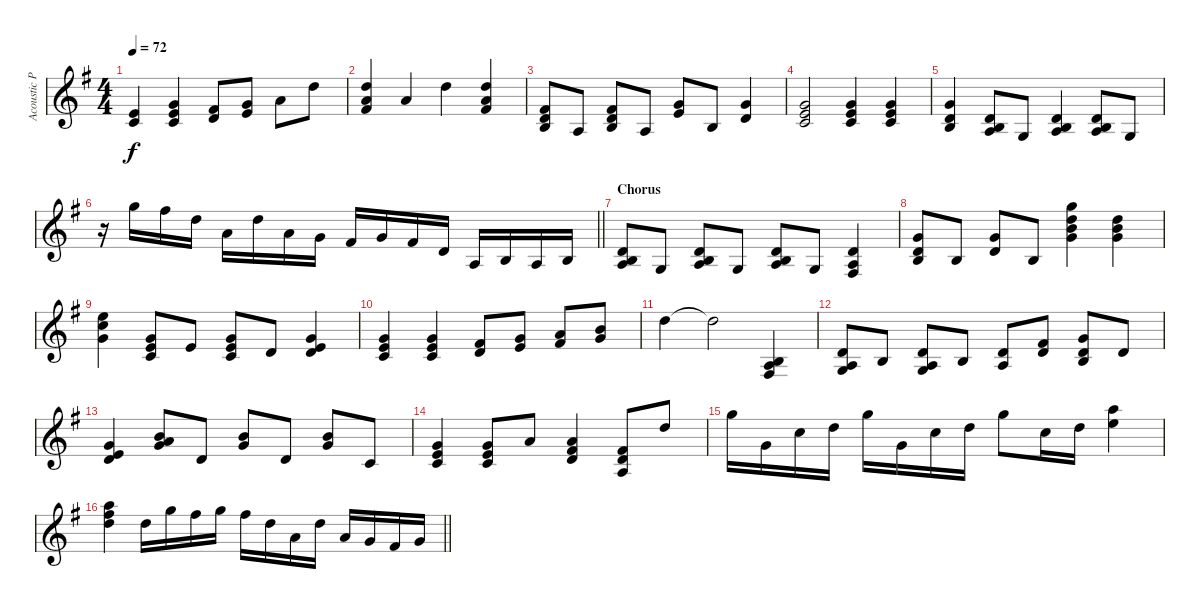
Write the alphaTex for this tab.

\track ("Acoustic Piano (Staff 1)" "Acoustic P") {instrument acousticgrandpiano}
\staff {score}
\tuning (E4 B3 G3 D3 A2 E2 B1) {hide}
\ts (4 4)
\tempo 72
\clef g2
\ks g
(0.1 1.2).4{dy f} (0.1 8.2 5.3).4 (2.1 3.2).8 (3.1 5.2).8 5.1.8 10.1.8 |
(10.1 10.2 11.3).4 5.1.4 10.1.4 (10.1 10.2 11.3).4 |
(2.1 3.2 4.3).8 2.3.8 (2.1 0.2 7.3).8 2.3.8 (3.1 5.2).8 0.2.8 (3.1 3.2).4 |
(0.1 1.2 12.3).2 (3.1 5.2 5.3).4 (0.1 1.2 12.3).4 |
(3.1 0.2 7.3).4 (3.2 4.3 7.4).8 0.3.8 (3.2 4.3 7.4).4 (3.2 4.3 7.4).8 0.3.8 |
\barLineRight lightlight
r.16 15.1.16 14.1.16 10.1.16 5.1.16 10.1.16 5.1.16 3.1.16 2.1.16 3.1.16 2.1.16 3.2.16 2.3.16 0.2.16 2.3.16 0.2.16 |
\section ("" "Chorus")
(3.2 4.3 7.4).8 0.3.8 (3.2 4.3 7.4).8 0.3.8 (3.2 4.3 7.4).8 0.3.8 (3.2 2.3 4.4).4 |
(3.1 3.2 4.3).8 0.2.8 (3.1 3.2).8 0.2.8 (15.1 15.2 16.3 17.4).4 (3.1 12.2 19.3).4 |
(12.1 13.2 12.3).4 (3.1 5.2 5.3).8 0.1.8 (3.1 5.2 5.3).8 3.2.8 (0.1 3.2 12.3).4 |
(3.1 5.2 5.3).4 (0.1 1.2 12.3).4 (2.1 3.2).8 (0.1 8.2).8 (2.1 10.2).8 (3.1 12.2).8 |
10.1.4 10.1{t}.2 (0.2 2.3 4.4).4 |
(3.2 0.3 7.4).8 0.2.8 (3.2 0.3 7.4).8 0.2.8 (3.2 2.3).8 (2.1 3.2).8 (3.1 3.2 4.3).8 3.2.8 |
(0.1 3.2 12.3).4 (7.1 10.2 12.3).8 3.2.8 (7.1 8.2).8 3.2.8 (7.1 8.2).8 1.2.8 |
(3.1 5.2 5.3).4 (0.1 1.2 12.3).8 5.1.8 (5.1 7.2 7.3).4 (2.1 3.2 2.3).8 10.1.8 |
15.1.16 3.1.16 8.1.16 10.1.16 15.1.16 3.1.16 8.1.16 10.1.16 15.1.8 8.1.16 10.1.16 (17.1 17.2).4 |
\barLineRight lightlight
(17.1 19.2 19.3).4 10.1.16 15.1.16 14.1.16 15.1.16 14.1.16 10.1.16 5.1.16 10.1.16 5.1.16 3.1.16 2.1.16 3.1.16
